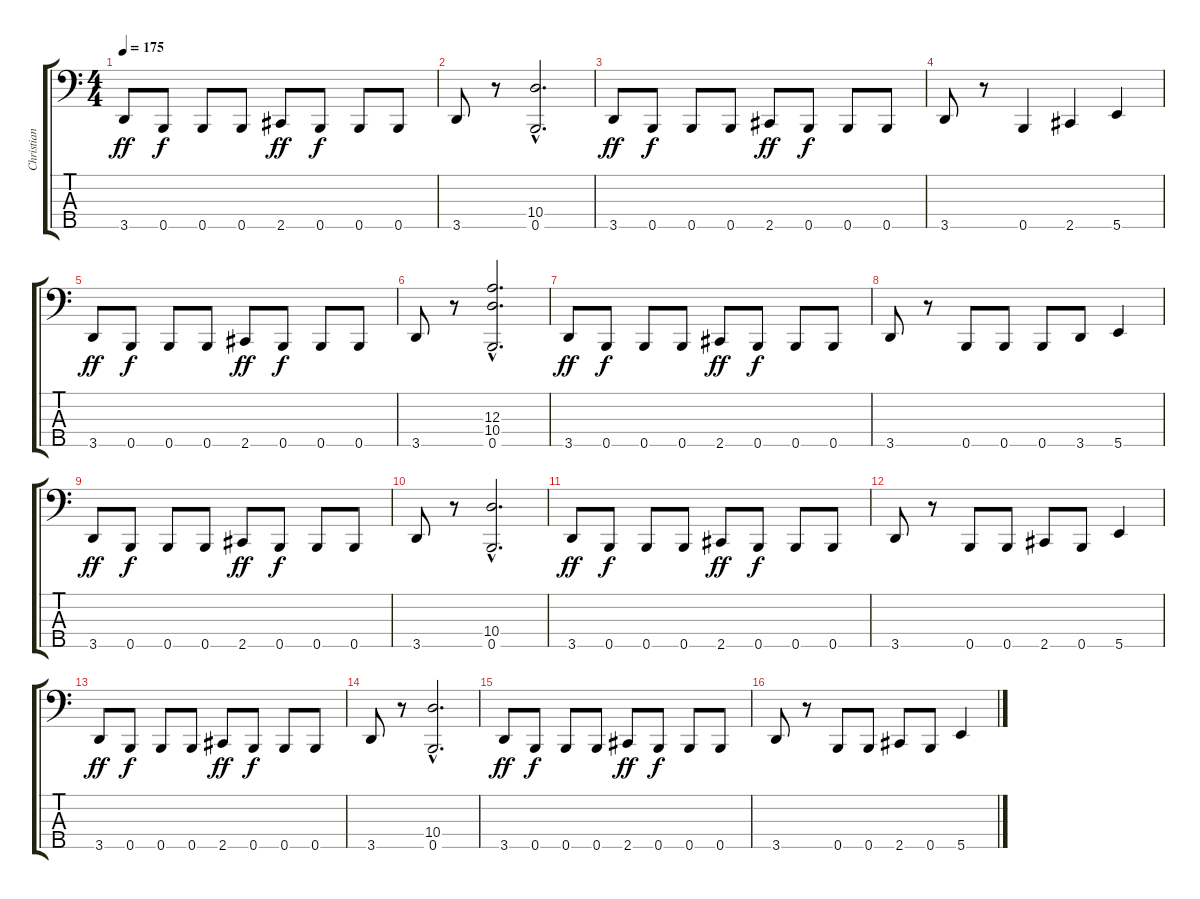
\track ("Christian" "Christian") {instrument electricbasspick}
\staff {score tabs}
\tuning (G2 D2 A1 E1 B0) {hide}
\ts (4 4)
\tempo 175
\clef f4
\ks c
3.5.8{dy ff} 0.5.8{dy f} 0.5.8 0.5.8 2.5.8{dy ff} 0.5.8{dy f} 0.5.8 0.5.8 |
3.5.8 r.8 (10.4{hac} 0.5{hac}).2{d} |
3.5.8{dy ff} 0.5.8{dy f} 0.5.8 0.5.8 2.5.8{dy ff} 0.5.8{dy f} 0.5.8 0.5.8 |
3.5.8 r.8 0.5.4 2.5.4 5.5.4 |
3.5.8{dy ff} 0.5.8{dy f} 0.5.8 0.5.8 2.5.8{dy ff} 0.5.8{dy f} 0.5.8 0.5.8 |
3.5.8 r.8 (12.3{hac} 10.4{hac} 0.5{hac}).2{d} |
3.5.8{dy ff} 0.5.8{dy f} 0.5.8 0.5.8 2.5.8{dy ff} 0.5.8{dy f} 0.5.8 0.5.8 |
3.5.8 r.8 0.5.8 0.5.8 0.5.8 3.5.8 5.5.4 |
3.5.8{dy ff} 0.5.8{dy f} 0.5.8 0.5.8 2.5.8{dy ff} 0.5.8{dy f} 0.5.8 0.5.8 |
3.5.8 r.8 (10.4{hac} 0.5{hac}).2{d} |
3.5.8{dy ff} 0.5.8{dy f} 0.5.8 0.5.8 2.5.8{dy ff} 0.5.8{dy f} 0.5.8 0.5.8 |
3.5.8 r.8 0.5.8 0.5.8 2.5.8 0.5.8 5.5.4 |
3.5.8{dy ff} 0.5.8{dy f} 0.5.8 0.5.8 2.5.8{dy ff} 0.5.8{dy f} 0.5.8 0.5.8 |
3.5.8 r.8 (10.4{hac} 0.5{hac}).2{d} |
3.5.8{dy ff} 0.5.8{dy f} 0.5.8 0.5.8 2.5.8{dy ff} 0.5.8{dy f} 0.5.8 0.5.8 |
3.5.8 r.8 0.5.8 0.5.8 2.5.8 0.5.8 5.5.4
